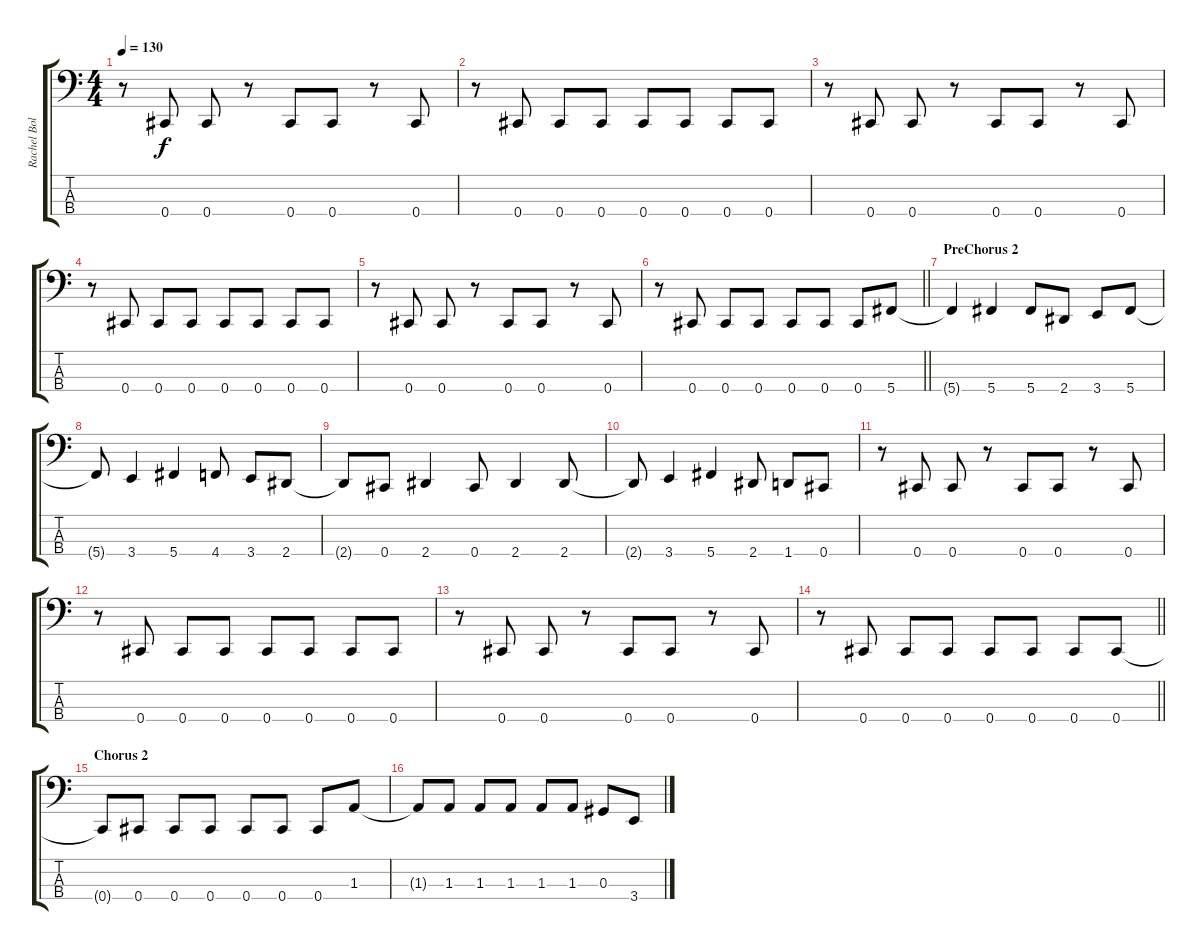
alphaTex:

\track ("Rachel Bolan" "Rachel Bol") {instrument electricbasspick}
\staff {score tabs}
\tuning (Gb2 Db2 Ab1 Db1) {hide}
\ts (4 4)
\tempo 130
\clef f4
\ks c
r.8{dy f} 0.4.8 0.4.8 r.8 0.4.8 0.4.8 r.8 0.4.8 |
r.8 0.4.8 0.4.8 0.4.8 0.4.8 0.4.8 0.4.8 0.4.8 |
r.8 0.4.8 0.4.8 r.8 0.4.8 0.4.8 r.8 0.4.8 |
r.8 0.4.8 0.4.8 0.4.8 0.4.8 0.4.8 0.4.8 0.4.8 |
r.8 0.4.8 0.4.8 r.8 0.4.8 0.4.8 r.8 0.4.8 |
\barLineRight lightlight
r.8 0.4.8 0.4.8 0.4.8 0.4.8 0.4.8 0.4.8 5.4.8 |
\section ("" "PreChorus 2")
5.4{t}.4 5.4.4 5.4.8 2.4.8 3.4.8 5.4.8 |
5.4{t}.8 3.4.4 5.4.4 4.4.8 3.4.8 2.4.8 |
2.4{t}.8 0.4.8 2.4.4 0.4.8 2.4.4 2.4.8 |
2.4{t}.8 3.4.4 5.4.4 2.4.8 1.4.8 0.4.8 |
r.8 0.4.8 0.4.8 r.8 0.4.8 0.4.8 r.8 0.4.8 |
r.8 0.4.8 0.4.8 0.4.8 0.4.8 0.4.8 0.4.8 0.4.8 |
r.8 0.4.8 0.4.8 r.8 0.4.8 0.4.8 r.8 0.4.8 |
\barLineRight lightlight
r.8 0.4.8 0.4.8 0.4.8 0.4.8 0.4.8 0.4.8 0.4.8 |
\section ("" "Chorus 2")
0.4{t}.8 0.4.8 0.4.8 0.4.8 0.4.8 0.4.8 0.4.8 1.3.8 |
1.3{t}.8 1.3.8 1.3.8 1.3.8 1.3.8 1.3.8 0.3.8 3.4.8
